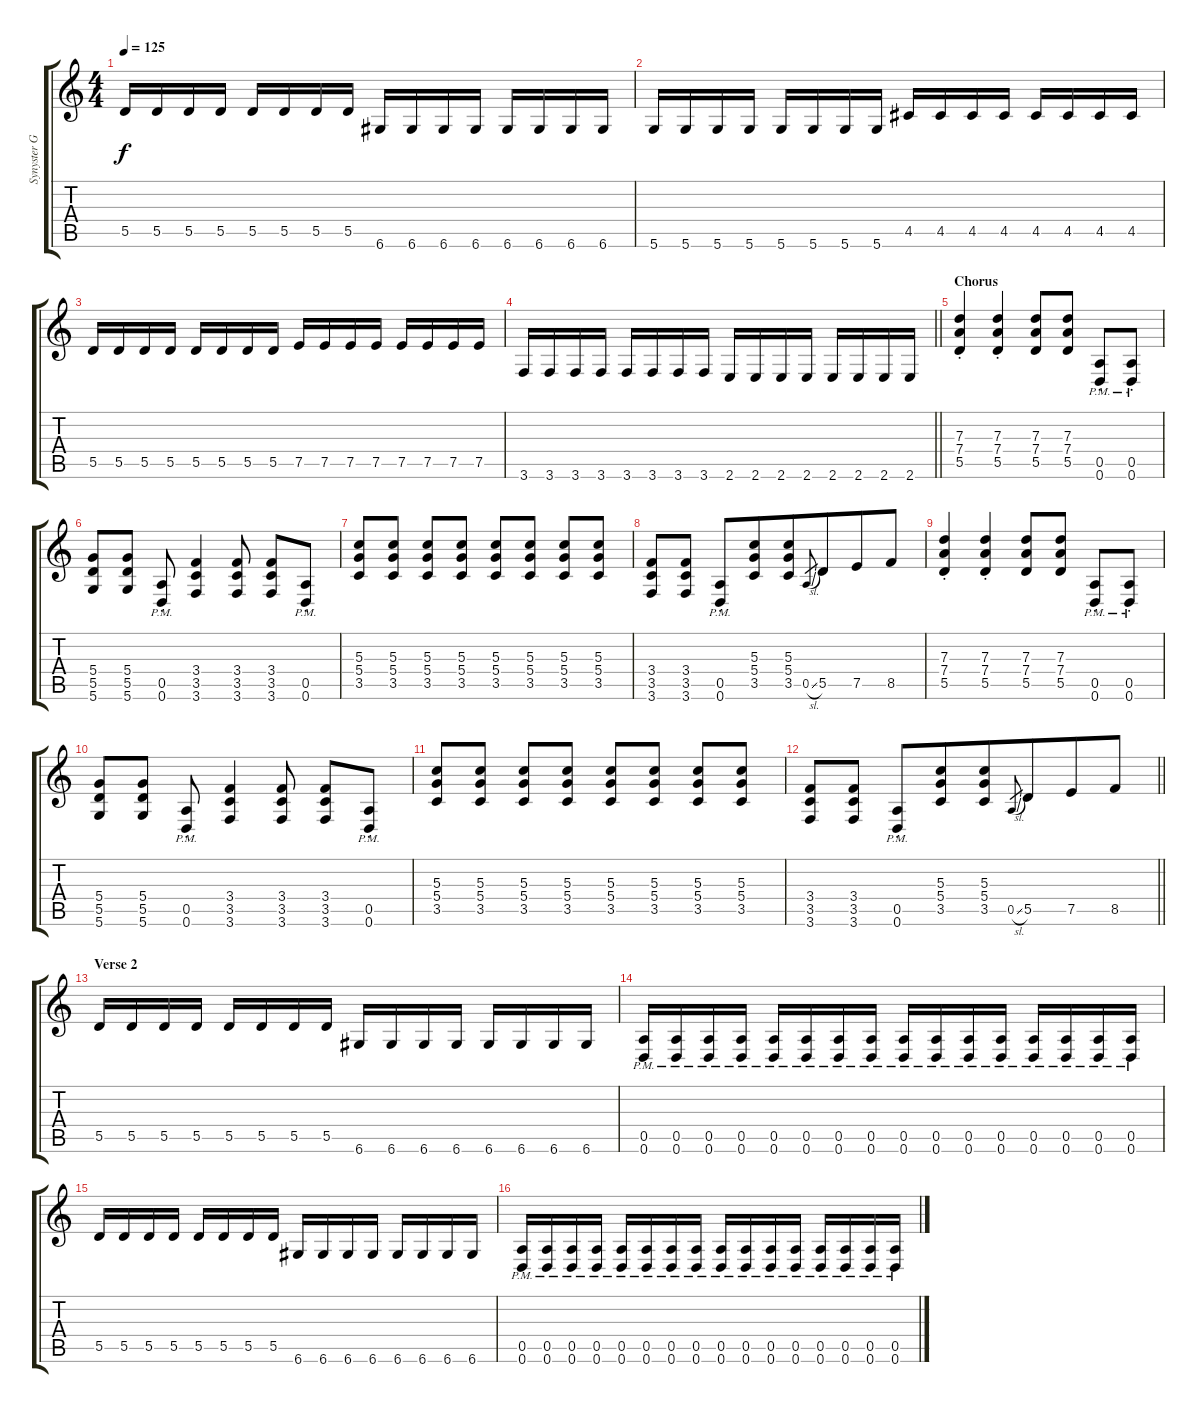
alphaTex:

\track ("Synyster Guitar 1" "Synyster G") {instrument distortionguitar}
\staff {score tabs}
\tuning (E4 B3 G3 D3 A2 D2) {hide}
\ts (4 4)
\tempo 125
\clef g2
\ks c
5.5.16{dy f} 5.5.16 5.5.16 5.5.16 5.5.16 5.5.16 5.5.16 5.5.16 6.6.16 6.6.16 6.6.16 6.6.16 6.6.16 6.6.16 6.6.16 6.6.16 |
5.6.16 5.6.16 5.6.16 5.6.16 5.6.16 5.6.16 5.6.16 5.6.16 4.5.16 4.5.16 4.5.16 4.5.16 4.5.16 4.5.16 4.5.16 4.5.16 |
5.5.16 5.5.16 5.5.16 5.5.16 5.5.16 5.5.16 5.5.16 5.5.16 7.5.16 7.5.16 7.5.16 7.5.16 7.5.16 7.5.16 7.5.16 7.5.16 |
\barLineRight lightlight
3.6.16 3.6.16 3.6.16 3.6.16 3.6.16 3.6.16 3.6.16 3.6.16 2.6.16 2.6.16 2.6.16 2.6.16 2.6.16 2.6.16 2.6.16 2.6.16 |
\section ("" "Chorus")
(7.3{st} 7.4{st} 5.5{st}).4 (7.3{st} 7.4{st} 5.5{st}).4 (7.3 7.4 5.5).8 (7.3 7.4 5.5).8 (0.5{pm st} 0.6{pm st}).8 (0.5{pm st} 0.6{pm st}).8 |
(5.4 5.5 5.6).8 (5.4 5.5 5.6).8 (0.5{pm st} 0.6{pm st}).8 (3.4 3.5 3.6).4 (3.4 3.5 3.6).8 (3.4 3.5 3.6).8 (0.5{pm st} 0.6{pm st}).8 |
(5.3 5.4 3.5).8 (5.3 5.4 3.5).8 (5.3 5.4 3.5).8 (5.3 5.4 3.5).8 (5.3 5.4 3.5).8 (5.3 5.4 3.5).8 (5.3 5.4 3.5).8 (5.3 5.4 3.5).8 |
(3.4 3.5 3.6).8 (3.4 3.5 3.6).8 (0.5{pm st} 0.6{pm st}).8 (5.3 5.4 3.5).8{beam merge} (5.3 5.4 3.5).8 0.5{sl}.8{gr beam split} 5.5.8{beam merge} 7.5.8 8.5.8 |
(7.3{st} 7.4{st} 5.5{st}).4 (7.3{st} 7.4{st} 5.5{st}).4 (7.3 7.4 5.5).8 (7.3 7.4 5.5).8 (0.5{pm st} 0.6{pm st}).8 (0.5{pm st} 0.6{pm st}).8 |
(5.4 5.5 5.6).8 (5.4 5.5 5.6).8 (0.5{pm st} 0.6{pm st}).8 (3.4 3.5 3.6).4 (3.4 3.5 3.6).8 (3.4 3.5 3.6).8 (0.5{pm st} 0.6{pm st}).8 |
(5.3 5.4 3.5).8 (5.3 5.4 3.5).8 (5.3 5.4 3.5).8 (5.3 5.4 3.5).8 (5.3 5.4 3.5).8 (5.3 5.4 3.5).8 (5.3 5.4 3.5).8 (5.3 5.4 3.5).8 |
\barLineRight lightlight
(3.4 3.5 3.6).8 (3.4 3.5 3.6).8 (0.5{pm st} 0.6{pm st}).8 (5.3 5.4 3.5).8{beam merge} (5.3 5.4 3.5).8 0.5{sl}.8{gr beam split} 5.5.8{beam merge} 7.5.8 8.5.8 |
\section ("" "Verse 2")
5.5.16 5.5.16 5.5.16 5.5.16 5.5.16 5.5.16 5.5.16 5.5.16 6.6.16 6.6.16 6.6.16 6.6.16 6.6.16 6.6.16 6.6.16 6.6.16 |
(0.5{pm} 0.6{pm}).16 (0.5{pm} 0.6{pm}).16 (0.5{pm} 0.6{pm}).16 (0.5{pm} 0.6{pm}).16 (0.5{pm} 0.6{pm}).16 (0.5{pm} 0.6{pm}).16 (0.5{pm} 0.6{pm}).16 (0.5{pm} 0.6{pm}).16 (0.5{pm} 0.6{pm}).16 (0.5{pm} 0.6{pm}).16 (0.5{pm} 0.6{pm}).16 (0.5{pm} 0.6{pm}).16 (0.5{pm} 0.6{pm}).16 (0.5{pm} 0.6{pm}).16 (0.5{pm} 0.6{pm}).16 (0.5{pm} 0.6{pm}).16 |
5.5.16 5.5.16 5.5.16 5.5.16 5.5.16 5.5.16 5.5.16 5.5.16 6.6.16 6.6.16 6.6.16 6.6.16 6.6.16 6.6.16 6.6.16 6.6.16 |
(0.5{pm} 0.6{pm}).16 (0.5{pm} 0.6{pm}).16 (0.5{pm} 0.6{pm}).16 (0.5{pm} 0.6{pm}).16 (0.5{pm} 0.6{pm}).16 (0.5{pm} 0.6{pm}).16 (0.5{pm} 0.6{pm}).16 (0.5{pm} 0.6{pm}).16 (0.5{pm} 0.6{pm}).16 (0.5{pm} 0.6{pm}).16 (0.5{pm} 0.6{pm}).16 (0.5{pm} 0.6{pm}).16 (0.5{pm} 0.6{pm}).16 (0.5{pm} 0.6{pm}).16 (0.5{pm} 0.6{pm}).16 (0.5{pm} 0.6{pm}).16
